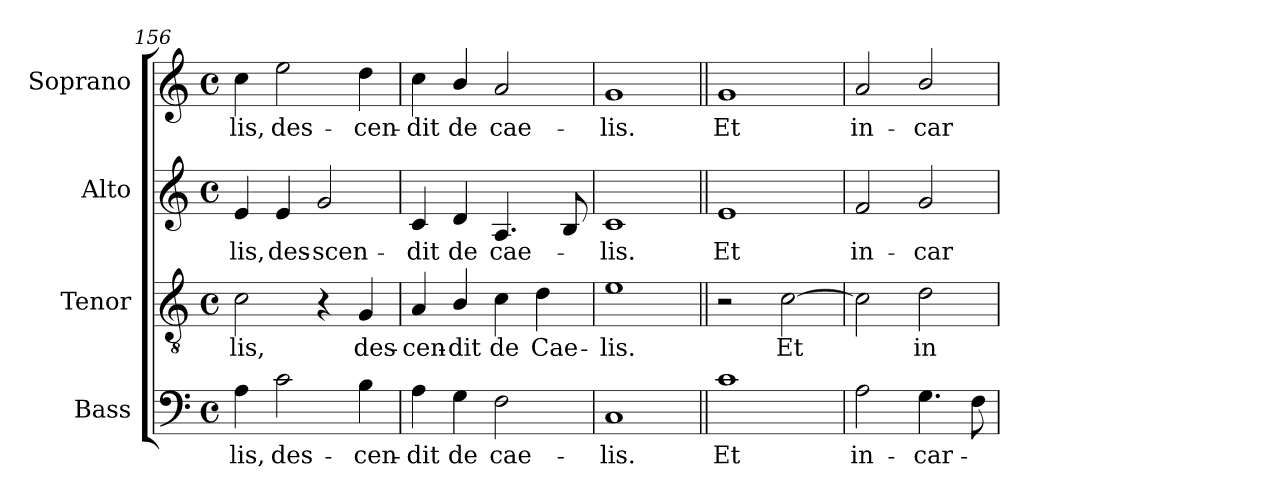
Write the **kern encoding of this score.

**kern	**text	**kern	**text	**kern	**text	**kern	**text
*part4	*part4	*part3	*part3	*part2	*part2	*part1	*part1
*staff4	*staff4	*staff3	*staff3	*staff2	*staff2	*staff1	*staff1
*I"Bass	*	*I"Tenor	*	*I"Alto	*	*I"Soprano	*
*I'B.	*	*I'T.	*	*I'A.	*	*I'S.	*
*clefF4	*	*clefGv2	*	*clefG2	*	*clefG2	*
*	*	*ITrd7c12	*	*	*	*	*
*k[]	*	*k[]	*	*k[]	*	*k[]	*
*C:	*	*C:	*	*C:	*	*C:	*
*M4/4	*	*M4/4	*	*M4/4	*	*M4/4	*
*met(c)	*	*met(c)	*	*met(c)	*	*met(c)	*
=156	=156	=156	=156	=156	=156	=156	=156
!	!LO:LY:b:color=#000000	!	!	!	!	!	!
!	!	!	!LO:LY:b:color=#000000	!	!	!	!
!	!	!	!	!	!LO:LY:b:color=#000000	!	!
!	!	!	!	!	!	!	!LO:LY:b:color=#000000
4Ai\	-lis,	2Ci\	-lis,	4ei/	-lis,	4cci\	-lis,
!	!LO:LY:b:color=#000000	!	!	!	!	!	!
!	!	!	!	!	!LO:LY:b:color=#000000	!	!
!	!	!	!	!	!	!	!LO:LY:b:color=#000000
2ci\	des-	.	.	4ei/	des-	2eei\	des-
!	!	!	!	!	!LO:LY:b:color=#000000	!	!
.	.	4r	.	2gi/	-scen-	.	.
!	!LO:LY:b:color=#000000	!	!	!	!	!	!
!	!	!	!LO:LY:b:color=#000000	!	!	!	!
!	!	!	!	!	!	!	!LO:LY:b:color=#000000
4Bi\	-cen-	4GGi/	des-	.	.	4ddi\	-cen-
=157	=157	=157	=157	=157	=157	=157	=157
!	!LO:LY:b:color=#000000	!	!	!	!	!	!
!	!	!	!LO:LY:b:color=#000000	!	!	!	!
!	!	!	!	!	!LO:LY:b:color=#000000	!	!
!	!	!	!	!	!	!	!LO:LY:b:color=#000000
4Ai\	-dit	4AAi/	-cen-	4ci/	-dit	4cci\	-dit
!	!LO:LY:b:color=#000000	!	!	!	!	!	!
!	!	!	!LO:LY:b:color=#000000	!	!	!	!
!	!	!	!	!	!LO:LY:b:color=#000000	!	!
!	!	!	!	!	!	!	!LO:LY:b:color=#000000
4Gi\	de	4BBi/	-dit	4di/	de	4bi/	de
!	!LO:LY:b:color=#000000	!	!	!	!	!	!
!	!	!	!LO:LY:b:color=#000000	!	!	!	!
!	!	!	!	!	!LO:LY:b:color=#000000	!	!
!	!	!	!	!	!	!	!LO:LY:b:color=#000000
2Fi\	cae-	4Ci\	de	4.Ai/	cae-	2ai/	cae-
!	!	!	!LO:LY:b:color=#000000	!	!	!	!
.	.	4Di\	Cae-	.	.	.	.
.	.	.	.	8Bi/	.	.	.
=158	=158	=158	=158	=158	=158	=158	=158
!	!LO:LY:b:color=#000000	!	!	!	!	!	!
!	!	!	!LO:LY:b:color=#000000	!	!	!	!
!	!	!	!	!	!LO:LY:b:color=#000000	!	!
!	!	!	!	!	!	!	!LO:LY:b:color=#000000
1Ci	-lis.	1Ei	-lis.	1ci	-lis.	1gi	-lis.
!!LO:PB:g=z
=159||	=159||	=159||	=159||	=159||	=159||	=159||	=159||
!	!LO:LY:b:color=#000000	!	!	!	!	!	!
!	!	!	!	!	!LO:LY:b:color=#000000	!	!
!	!	!	!	!	!	!	!LO:LY:b:color=#000000
1ci	Et	2r	.	1ei	Et	1gi	Et
!	!	!	!LO:LY:b:color=#000000	!	!	!	!
.	.	[2Ci\	Et	.	.	.	.
=160	=160	=160	=160	=160	=160	=160	=160
!	!LO:LY:b:color=#000000	!	!	!	!	!	!
!	!	!	!	!	!LO:LY:b:color=#000000	!	!
!	!	!	!	!	!	!	!LO:LY:b:color=#000000
2Ai\	in-	2Ci\]	.	2fi/	in-	2ai/	in-
!	!LO:LY:b:color=#000000	!	!	!	!	!	!
!	!	!	!LO:LY:b:color=#000000	!	!	!	!
!	!	!	!	!	!LO:LY:b:color=#000000	!	!
!	!	!	!	!	!	!	!LO:LY:b:color=#000000
4.Gi\	-car-	2Di\	in-	2gi/	-car-	2bi/	-car-
8Fi\	.	.	.	.	.	.	.
=	=	=	=	=	=	=	=
*-	*-	*-	*-	*-	*-	*-	*-
